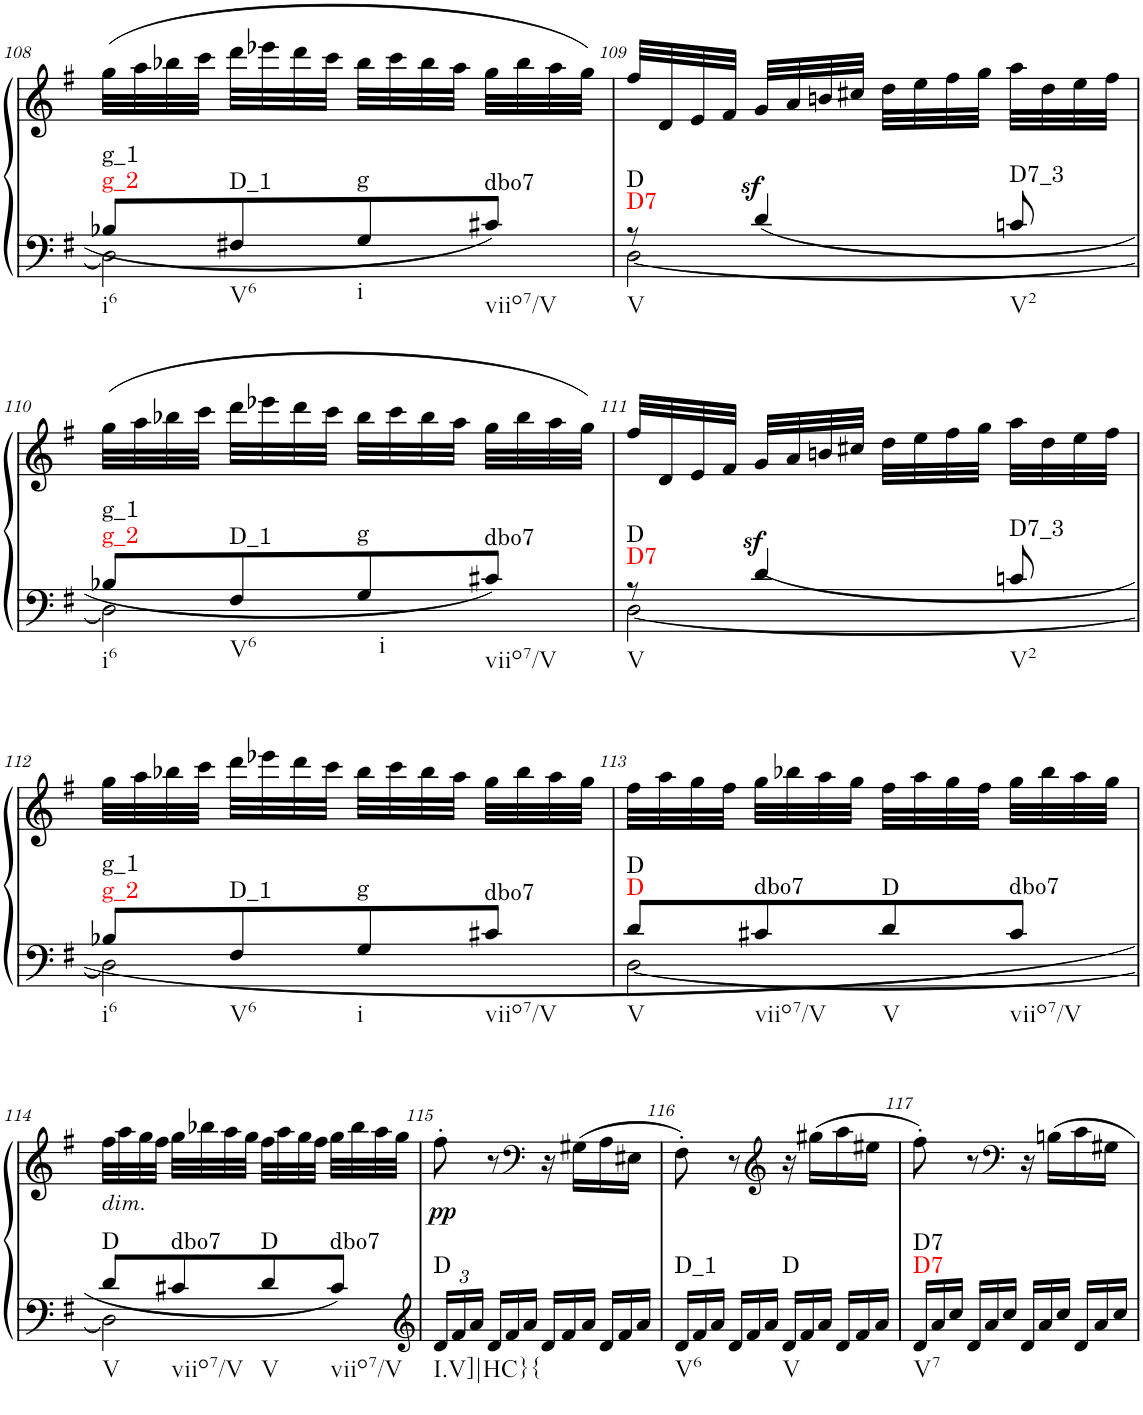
**kern	**kern	**dynam	**harte
*part1	*part1	*part1	*part1
*staff2	*staff1	*staff1/2	*
*I"Piano	*	*	*
*I'Pno	*	*	*
!!LO:PB:g=z
*clefF4	*clefG2	*	*
*k[f#]	*k[f#]	*	*
*G:	*G:	*	*
*M2/4	*M2/4	*	*
=108	=108	=108	=108
*^	*	*	*
*	*^	*	*	*
!	!	!	!	!	!LO:H:n=1:kt=g_2
!	!	!	!	!	!LO:H:n=2:kt=g_1
!	!	!	!	!	!LO:H:n=3:kt=D_1
!	!	!	!	!	!LO:H:n=4:kt=g
!	!	!	!	!	!LO:H:n=5:kt=dbo7
2ryy	8B-X/L	2D\]	(32gg\LLL	.	N N N N N
.	.	.	32aa\	.	.
.	.	.	32bb-X\	.	.
.	.	.	32ccc\JJJ	.	.
.	8F#X/	.	32ddd\LLL	.	.
.	.	.	32eee-X\	.	.
.	.	.	32ddd\	.	.
.	.	.	32ccc\JJJ	.	.
.	8G/	.	32bb-\LLL	.	.
.	.	.	32ccc\	.	.
.	.	.	32bb-\	.	.
.	.	.	32aa\JJJ	.	.
.	8c#X/J	.	32gg\LLL	.	.
.	.	.	32bb-\	.	.
.	.	.	32aa\	.	.
.	.	.	32gg\JJJ)	.	.
=109	=109	=109	=109	=109	=109
!	!	!	!	!	!LO:H:n=1:kt=D7
!	!	!	!	!	!LO:H:n=2:kt=D
!	!	!	!	!	!LO:H:n=3:kt=D7_3
2ryy	8r	[2D\	32ff#/LLL	.	N N N
.	.	.	32d/	.	.
.	.	.	32e/	.	.
.	.	.	32f#/JJJ	.	.
!	!	!	!	!LO:DY:a=2	!
.	4d/	.	32g/LLL	sf	.
.	.	.	32a/	.	.
.	.	.	32bn/	.	.
.	.	.	32cc#X/JJJ	.	.
.	.	.	32dd\LLL	.	.
.	.	.	32ee\	.	.
.	.	.	32ff#\	.	.
.	.	.	32gg\JJJ	.	.
.	8cn/	.	32aa\LLL	.	.
.	.	.	32dd\	.	.
.	.	.	32ee\	.	.
.	.	.	32ff#\JJJ	.	.
!!LO:LB:g=z
=110	=110	=110	=110	=110	=110
!	!	!	!	!	!LO:H:n=1:kt=g_2
!	!	!	!	!	!LO:H:n=2:kt=g_1
!	!	!	!	!	!LO:H:n=3:kt=D_1
!	!	!	!	!	!LO:H:n=4:kt=g
!	!	!	!	!	!LO:H:n=5:kt=dbo7
2ryy	8B-X/L	2D\]	(32gg\LLL	.	N N N N N
.	.	.	32aa\	.	.
.	.	.	32bb-X\	.	.
.	.	.	32ccc\JJJ	.	.
.	8F#/	.	32ddd\LLL	.	.
.	.	.	32eee-X\	.	.
.	.	.	32ddd\	.	.
.	.	.	32ccc\JJJ	.	.
.	8G/	.	32bb-\LLL	.	.
.	.	.	32ccc\	.	.
.	.	.	32bb-\	.	.
.	.	.	32aa\JJJ	.	.
.	8c#X/J	.	32gg\LLL	.	.
.	.	.	32bb-\	.	.
.	.	.	32aa\	.	.
.	.	.	32gg\JJJ)	.	.
=111	=111	=111	=111	=111	=111
!	!	!	!	!	!LO:H:n=1:kt=D7
!	!	!	!	!	!LO:H:n=2:kt=D
!	!	!	!	!	!LO:H:n=3:kt=D7_3
2ryy	8r	[2D\	32ff#/LLL	.	N N N
.	.	.	32d/	.	.
.	.	.	32e/	.	.
.	.	.	32f#/JJJ	.	.
!	!	!	!	!LO:DY:a=2	!
.	4d/	.	32g/LLL	sf	.
.	.	.	32a/	.	.
.	.	.	32bn/	.	.
.	.	.	32cc#X/JJJ	.	.
.	.	.	32dd\LLL	.	.
.	.	.	32ee\	.	.
.	.	.	32ff#\	.	.
.	.	.	32gg\JJJ	.	.
.	8cn/	.	32aa\LLL	.	.
.	.	.	32dd\	.	.
.	.	.	32ee\	.	.
.	.	.	32ff#\JJJ	.	.
!!LO:LB:g=z
=112	=112	=112	=112	=112	=112
!	!	!	!	!	!LO:H:n=1:kt=g_2
!	!	!	!	!	!LO:H:n=2:kt=g_1
!	!	!	!	!	!LO:H:n=3:kt=D_1
!	!	!	!	!	!LO:H:n=4:kt=g
!	!	!	!	!	!LO:H:n=5:kt=dbo7
2ryy	8B-X/L	2D\]	32gg\LLL	.	N N N N N
.	.	.	32aa\	.	.
.	.	.	32bb-X\	.	.
.	.	.	32ccc\JJJ	.	.
.	8F#/	.	32ddd\LLL	.	.
.	.	.	32eee-X\	.	.
.	.	.	32ddd\	.	.
.	.	.	32ccc\JJJ	.	.
.	8G/	.	32bb-\LLL	.	.
.	.	.	32ccc\	.	.
.	.	.	32bb-\	.	.
.	.	.	32aa\JJJ	.	.
.	8c#X/J	.	32gg\LLL	.	.
.	.	.	32bb-\	.	.
.	.	.	32aa\	.	.
.	.	.	32gg\JJJ	.	.
=113	=113	=113	=113	=113	=113
!	!	!	!	!	!LO:H:n=1:kt=D
!	!	!	!	!	!LO:H:n=2:kt=D
!	!	!	!	!	!LO:H:n=3:kt=dbo7
!	!	!	!	!	!LO:H:n=4:kt=D
!	!	!	!	!	!LO:H:n=5:kt=dbo7
2ryy	8d/L	[2D\	32ff#\LLL	.	N N N N N
.	.	.	32aa\	.	.
.	.	.	32gg\	.	.
.	.	.	32ff#\JJJ	.	.
.	8c#X/	.	32gg\LLL	.	.
.	.	.	32bb-X\	.	.
.	.	.	32aa\	.	.
.	.	.	32gg\JJJ	.	.
.	8d/	.	32ff#\LLL	.	.
.	.	.	32aa\	.	.
.	.	.	32gg\	.	.
.	.	.	32ff#\JJJ	.	.
.	8c#/J	.	32gg\LLL	.	.
.	.	.	32bb-\	.	.
.	.	.	32aa\	.	.
.	.	.	32gg\JJJ	.	.
!!LO:LB:g=z
=114	=114	=114	=114	=114	=114
!	!	!	!LO:TX:b:i:t=dim.	!	!LO:H:n=1:kt=D
!	!	!	!	!	!LO:H:n=2:kt=dbo7
!	!	!	!	!	!LO:H:n=3:kt=D
!	!	!	!	!	!LO:H:n=4:kt=dbo7
2ryy	8d/L	2D\]	32ff#\LLL	.	N N N N
.	.	.	32aa\	.	.
.	.	.	32gg\	.	.
.	.	.	32ff#\JJJ	.	.
.	8c#X/	.	32gg\LLL	.	.
.	.	.	32bb-X\	.	.
.	.	.	32aa\	.	.
.	.	.	32gg\JJJ	.	.
.	8d/	.	32ff#\LLL	.	.
.	.	.	32aa\	.	.
.	.	.	32gg\	.	.
.	.	.	32ff#\JJJ	.	.
.	8c#/J	.	32gg\LLL	.	.
.	.	.	32bb-\	.	.
.	.	.	32aa\	.	.
.	.	.	32gg\JJJ	.	.
*v	*v	*v	*	*	*
=115	=115	=115	=115
*clefG2	*	*	*
*^	*	*	*
*	*Xbrackettup	*	*	*
!	!	!	!LO:DY:b	!LO:H:kt=D
2ryy	24d/LL	8ff#'\	pp	N
.	24f#/	.	.	.
.	24a/JJ	.	.	.
*	*Xtuplet	*	*	*
.	24d/LL	8r	.	.
.	24f#/	.	.	.
.	24a/JJ	.	.	.
*	*	*clefF4	*	*
.	24d/LL	16r	.	.
.	24f#/	.	.	.
.	.	(16G#X\LL	.	.
.	24a/JJ	.	.	.
.	24d/LL	16A\	.	.
.	24f#/	.	.	.
.	.	16E#X\JJ	.	.
.	24a/JJ	.	.	.
=116	=116	=116	=116	=116
!	!	!	!	!LO:H:n=1:kt=D_1
!	!	!	!	!LO:H:n=2:kt=D
2ryy	24d/LL	8F#'\)	.	N N
.	24f#/	.	.	.
.	24a/JJ	.	.	.
.	24d/LL	8r	.	.
.	24f#/	.	.	.
.	24a/JJ	.	.	.
*	*	*clefG2	*	*
.	24d/LL	16r	.	.
.	24f#/	.	.	.
.	.	(16gg#X\LL	.	.
.	24a/JJ	.	.	.
.	24d/LL	16aa\	.	.
.	24f#/	.	.	.
.	.	16ee#X\JJ	.	.
.	24a/JJ	.	.	.
=117	=117	=117	=117	=117
!	!	!	!	!LO:H:n=1:kt=D7
!	!	!	!	!LO:H:n=2:kt=D7
2ryy	24d/LL	8ff#'\)	.	N N
.	24a/	.	.	.
.	24cc/JJ	.	.	.
.	24d/LL	8r	.	.
.	24a/	.	.	.
.	24cc/JJ	.	.	.
*	*	*clefF4	*	*
.	24d/LL	16r	.	.
.	24a/	.	.	.
.	.	16Bn\LL	.	.
.	24cc/JJ	.	.	.
.	24d/LL	16c\	.	.
.	24a/	.	.	.
.	.	16G#X\JJ	.	.
.	24cc/JJ	.	.	.
*v	*v	*	*	*
=	=	=	=
*-	*-	*-	*-
